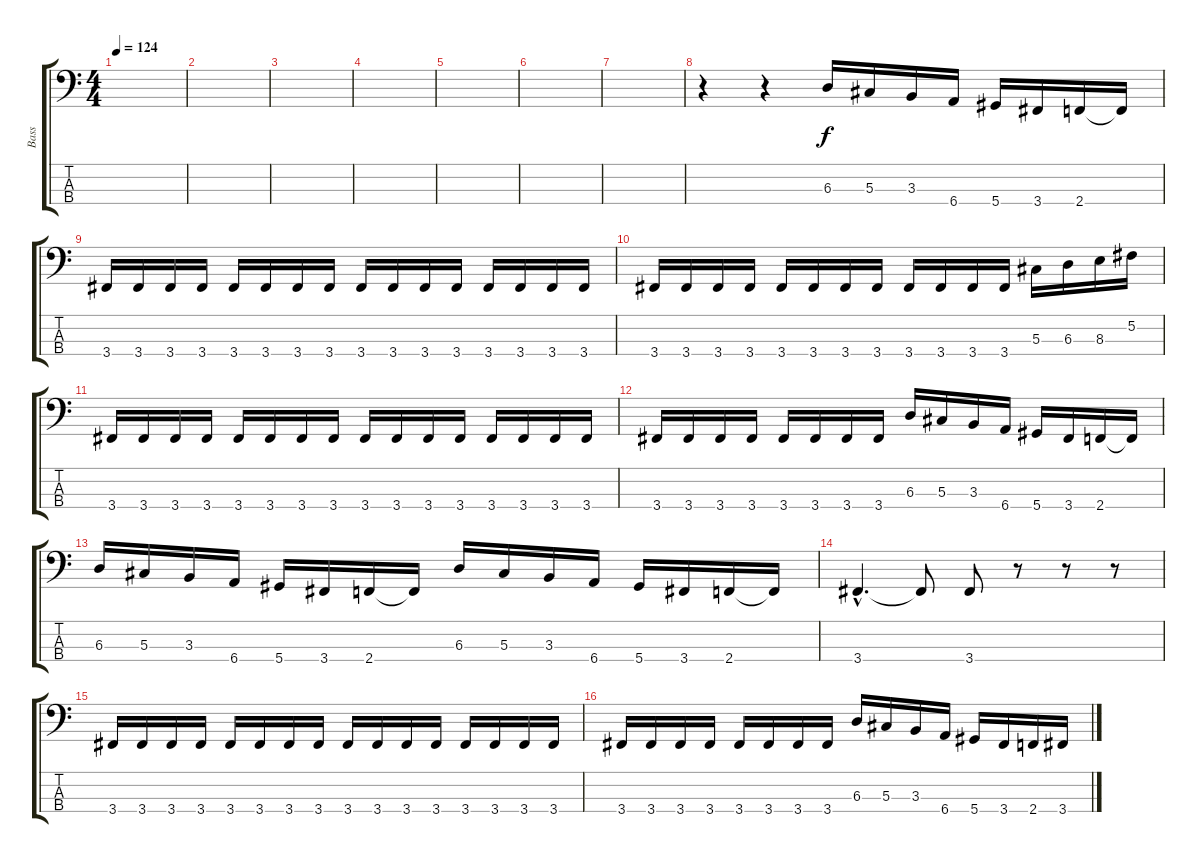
\track ("Bass" "Bass") {instrument electricbassfinger}
\staff {score tabs}
\tuning (Gb2 Db2 Ab1 Eb1) {hide}
\ts (4 4)
\tempo 124
\clef f4
\ks c
|
|
|
|
|
|
|
r.4 r.4 6.3.16 5.3.16 3.3.16 6.4.16 5.4.16 3.4.16 2.4.16 2.4{t}.16 |
3.4.16 3.4.16 3.4.16 3.4.16 3.4.16 3.4.16 3.4.16 3.4.16 3.4.16 3.4.16 3.4.16 3.4.16 3.4.16 3.4.16 3.4.16 3.4.16 |
3.4.16 3.4.16 3.4.16 3.4.16 3.4.16 3.4.16 3.4.16 3.4.16 3.4.16 3.4.16 3.4.16 3.4.16 5.3.16 6.3.16 8.3.16 5.2.16 |
3.4.16 3.4.16 3.4.16 3.4.16 3.4.16 3.4.16 3.4.16 3.4.16 3.4.16 3.4.16 3.4.16 3.4.16 3.4.16 3.4.16 3.4.16 3.4.16 |
3.4.16 3.4.16 3.4.16 3.4.16 3.4.16 3.4.16 3.4.16 3.4.16 6.3.16 5.3.16 3.3.16 6.4.16 5.4.16 3.4.16 2.4.16 2.4{t}.16 |
6.3.16 5.3.16 3.3.16 6.4.16 5.4.16 3.4.16 2.4.16 2.4{t}.16 6.3.16 5.3.16 3.3.16 6.4.16 5.4.16 3.4.16 2.4.16 2.4{t}.16 |
3.4{hac}.4{d} 3.4{t}.8 3.4.8 r.8 r.8 r.8 |
3.4.16 3.4.16 3.4.16 3.4.16 3.4.16 3.4.16 3.4.16 3.4.16 3.4.16 3.4.16 3.4.16 3.4.16 3.4.16 3.4.16 3.4.16 3.4.16 |
3.4.16 3.4.16 3.4.16 3.4.16 3.4.16 3.4.16 3.4.16 3.4.16 6.3.16 5.3.16 3.3.16 6.4.16 5.4.16 3.4.16 2.4.16 3.4.16
